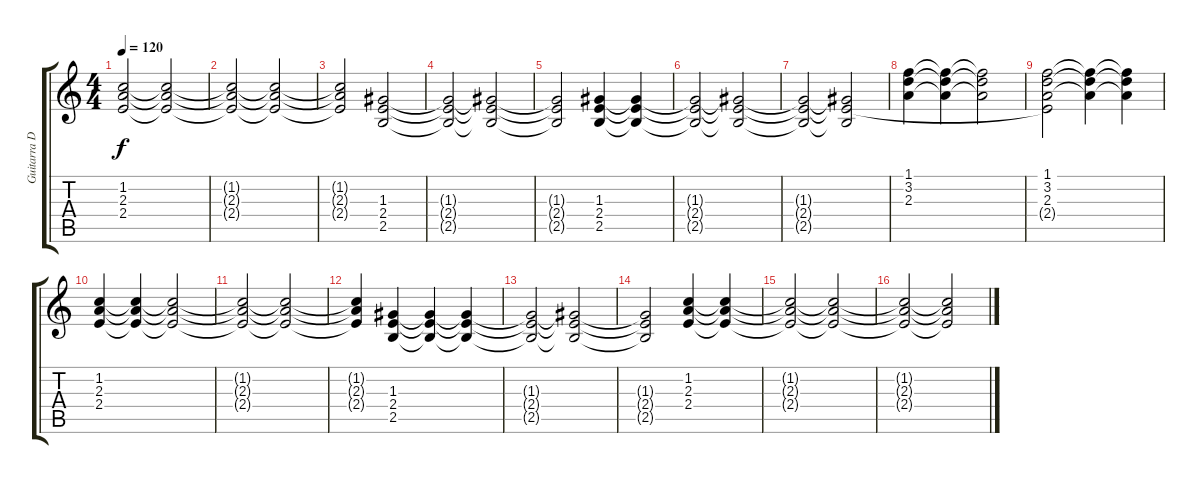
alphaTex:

\track ("Guitarra Distorsionada \"Opcional\"" "Guitarra D") {instrument distortionguitar}
\staff {score tabs}
\tuning (E4 B3 G3 D3 A2 E2) {hide}
\ts (4 4)
\tempo 120
\clef g2
\ks c
(1.2 2.3 2.4).2{dy f} (1.2{t} 2.3{t} 2.4{t}).2 |
(1.2{t} 2.3{t} 2.4{t}).2 (1.2{t} 2.3{t} 2.4{t}).2 |
(1.2{t} 2.3{t} 2.4{t}).2 (1.3 2.4 2.5).2 |
(1.3{t} 2.4{t} 2.5{t}).2 (1.3{t} 2.4{t} 2.5{t}).2 |
(1.3{t} 2.4{t} 2.5{t}).2 (1.3 2.4 2.5).4 (1.3{t} 2.4{t} 2.5{t}).4 |
(1.3{t} 2.4{t} 2.5{t}).2 (1.3{t} 2.4{t} 2.5{t}).2 |
(1.3{t} 2.4{t} 2.5{t}).2 (1.3{t} 2.4{t} 2.5{t}).2 |
(1.1 3.2 2.3).4 (1.1{t} 3.2{t} 2.3{t}).4 (1.1{t} 3.2{t} 2.3{t}).2 |
(1.1 3.2 2.3 2.4{t}).2 (1.1{t} 3.2{t} 2.3{t}).4 (1.1{t} 3.2{t} 2.3{t}).4 |
(1.2 2.3 2.4).4 (1.2{t} 2.3{t} 2.4{t}).4 (1.2{t} 2.3{t} 2.4{t}).2 |
(1.2{t} 2.3{t} 2.4{t}).2 (1.2{t} 2.3{t} 2.4{t}).2 |
(1.2{t} 2.3{t} 2.4{t}).4 (1.3 2.4 2.5).4 (1.3{t} 2.4{t} 2.5{t}).4 (1.3{t} 2.4{t} 2.5{t}).4 |
(1.3{t} 2.4{t} 2.5{t}).2 (1.3{t} 2.4{t} 2.5{t}).2 |
(1.3{t} 2.4{t} 2.5{t}).2 (1.2 2.3 2.4).4 (1.2{t} 2.3{t} 2.4{t}).4 |
(1.2{t} 2.3{t} 2.4{t}).2 (1.2{t} 2.3{t} 2.4{t}).2 |
(1.2{t} 2.3{t} 2.4{t}).2 (1.2{t} 2.3{t} 2.4{t}).2
